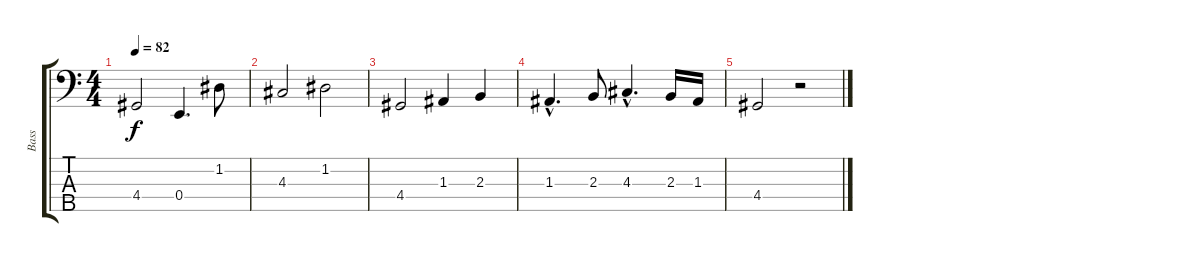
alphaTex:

\track ("Bass" "Bass") {instrument fretlessbass}
\staff {score tabs}
\tuning (G2 D2 A1 E1 B0) {hide}
\ts (4 4)
\tempo 82
\clef f4
\ks c
4.4.2{dy f} 0.4.4{d} 1.2.8 |
4.3.2 1.2.2 |
4.4.2 1.3.4 2.3.4 |
1.3{hac}.4{d} 2.3.8 4.3{hac}.4{d} 2.3.16 1.3.16 |
4.4.2 r.2
